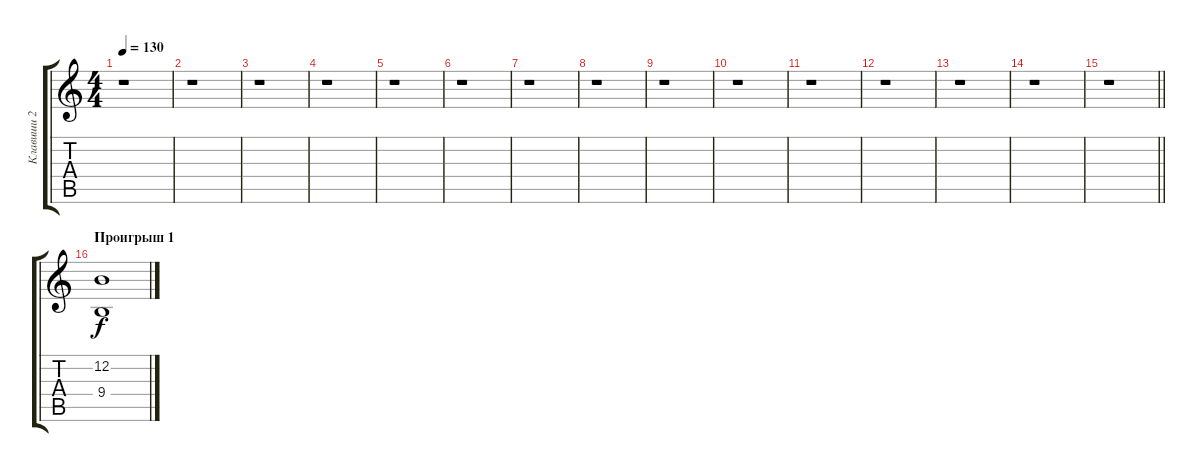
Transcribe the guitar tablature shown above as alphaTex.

\track ("Клавиши 2" "Клавиши 2") {instrument lead2sawtooth}
\staff {score tabs}
\tuning (E4 B3 G3 D3 A2 E2) {hide}
\ts (4 4)
\tempo 130
\clef g2
\ks c
r.1{dy f} |
r.1 |
r.1 |
r.1 |
r.1 |
r.1 |
r.1 |
r.1 |
r.1 |
r.1 |
r.1 |
r.1 |
r.1 |
r.1 |
\barLineRight lightlight
r.1 |
\section ("" "Проигрыш 1")
(12.2 9.4).1
